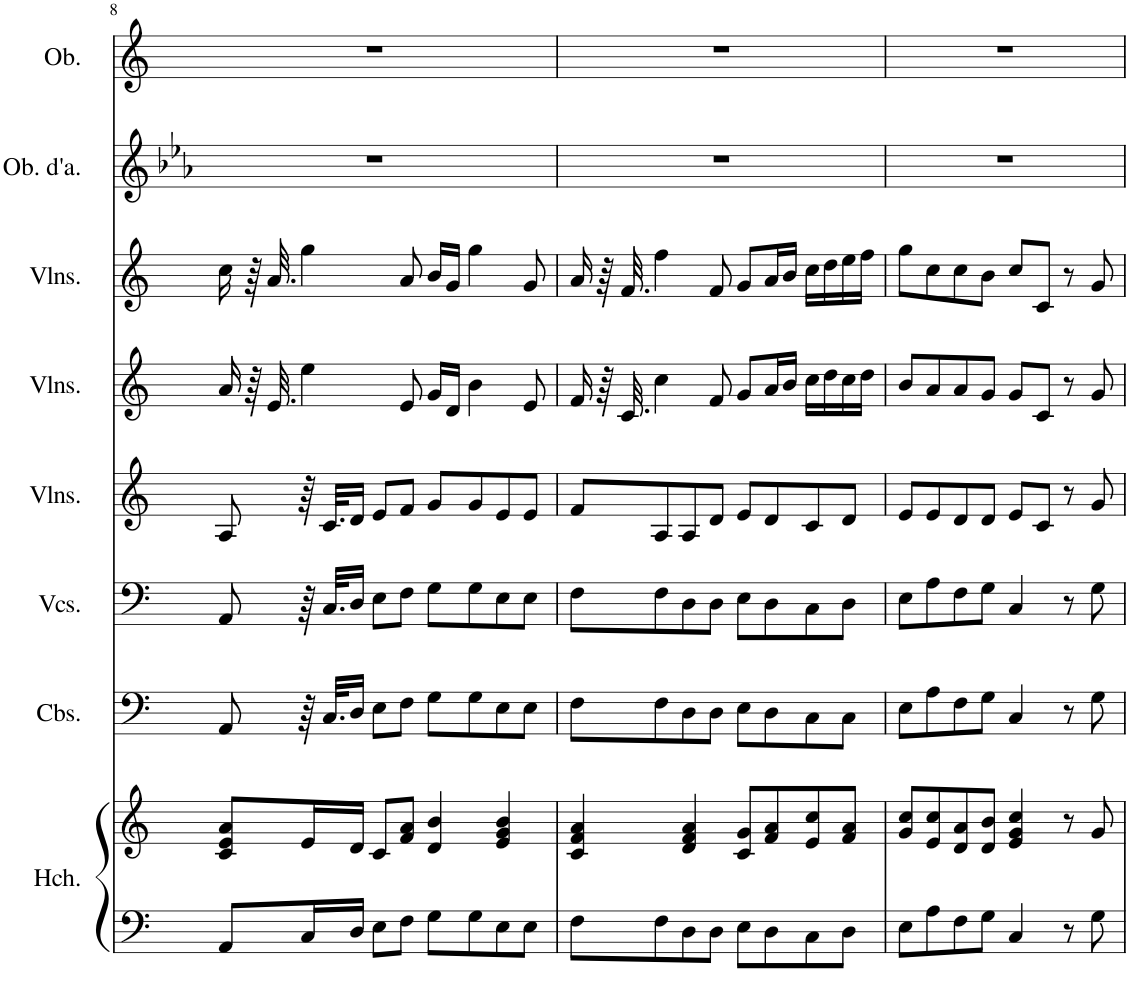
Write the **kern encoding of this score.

**kern	**kern	**kern	**kern	**kern	**kern	**kern	**kern	**kern
*part8	*part8	*part7	*part6	*part5	*part4	*part3	*part2	*part1
*staff9	*staff8	*staff7	*staff6	*staff5	*staff4	*staff3	*staff2	*staff1
*I"Harpsichord, Harpsichord	*	*I"Contrabasses, Double Bass	*I"Violoncellos, Cello	*I"Violins, Viola	*I"Violins, Violin II	*I"Violins, Violin I	*I"Oboe d'amore	*I"Oboe
*I'Hch.	*	*I'Cbs.	*I'Vcs.	*I'Vlns.	*I'Vlns.	*I'Vlns.	*I'Ob. d'a.	*I'Ob.
!!LO:PB:g=z
*clefF4	*clefG2	*clefF4	*clefF4	*clefG2	*clefG2	*clefG2	*clefG2	*clefG2
*	*	*Trd7c12	*	*	*	*	*Trd2c3	*
*k[]	*k[]	*k[]	*k[]	*k[]	*k[]	*k[]	*k[b-e-a-]	*k[]
*M4/4	*M4/4	*M4/4	*M4/4	*M4/4	*M4/4	*M4/4	*M4/4	*M4/4
=8	=8	=8	=8	=8	=8	=8	=8	=8
8AA/L	8c/ 8e/ 8a/L	8AA/	8AA/	8A/	16a/	16cc\	1r	1r
.	.	.	.	.	64r	64r	.	.
.	.	.	.	.	32.e/	32.a/	.	.
16C/L	16e/L	64r	64r	64r	4ee\	4gg\	.	.
.	.	32.C/KLL	32.C/KLL	32.c/KLL	.	.	.	.
16D/JJ	16d/JJ	16D/JJ	16D/JJ	16d/JJ	.	.	.	.
8E\L	8c/L	8E\L	8E\L	8e/L	.	.	.	.
8F\J	8f/ 8a/J	8F\J	8F\J	8f/J	8e/	8a/	.	.
8G\L	4d/ 4b/	8G\L	8G\L	8g/L	16g/LL	16b/LL	.	.
.	.	.	.	.	16d/JJ	16g/JJ	.	.
8G\	.	8G\	8G\	8g/	4b\	4gg\	.	.
8E\	4e/ 4g/ 4b/	8E\	8E\	8e/	.	.	.	.
8E\J	.	8E\J	8E\J	8e/J	8e/	8g/	.	.
=9	=9	=9	=9	=9	=9	=9	=9	=9
8F\L	4c/ 4f/ 4a/	8F\L	8F\L	8f/L	16f/	16a/	1r	1r
.	.	.	.	.	64r	64r	.	.
.	.	.	.	.	32.c/	32.f/	.	.
8F\	.	8F\	8F\	8A/	4cc\	4ff\	.	.
8D\	4d/ 4f/ 4a/	8D\	8D\	8A/	.	.	.	.
8D\J	.	8D\J	8D\J	8d/J	8f/	8f/	.	.
8E\L	8c/ 8g/L	8E\L	8E\L	8e/L	8g/L	8g/L	.	.
8D\	8f/ 8a/	8D\	8D\	8d/	16a/L	16a/L	.	.
.	.	.	.	.	16b/JJ	16b/JJ	.	.
8C\	8e/ 8cc/	8C\	8C\	8c/	16cc\LL	16cc\LL	.	.
.	.	.	.	.	16dd\	16dd\	.	.
8D\J	8f/ 8a/J	8C\J	8D\J	8d/J	16cc\	16ee\	.	.
.	.	.	.	.	16dd\JJ	16ff\JJ	.	.
=10	=10	=10	=10	=10	=10	=10	=10	=10
8E\L	8g/ 8cc/L	8E\L	8E\L	8e/L	8b/L	8gg\L	1r	1r
8A\	8e/ 8cc/	8A\	8A\	8e/	8a/	8cc\	.	.
8F\	8d/ 8a/	8F\	8F\	8d/	8a/	8cc\	.	.
8G\J	8d/ 8b/J	8G\J	8G\J	8d/J	8g/J	8b\J	.	.
4C/	4e/ 4g/ 4cc/	4C/	4C/	8e/L	8g/L	8cc/L	.	.
.	.	.	.	8c/J	8c/J	8c/J	.	.
8r	8r	8r	8r	8r	8r	8r	.	.
8G\	8g/	8G\	8G\	8g/	8g/	8g/	.	.
=	=	=	=	=	=	=	=	=
*-	*-	*-	*-	*-	*-	*-	*-	*-
